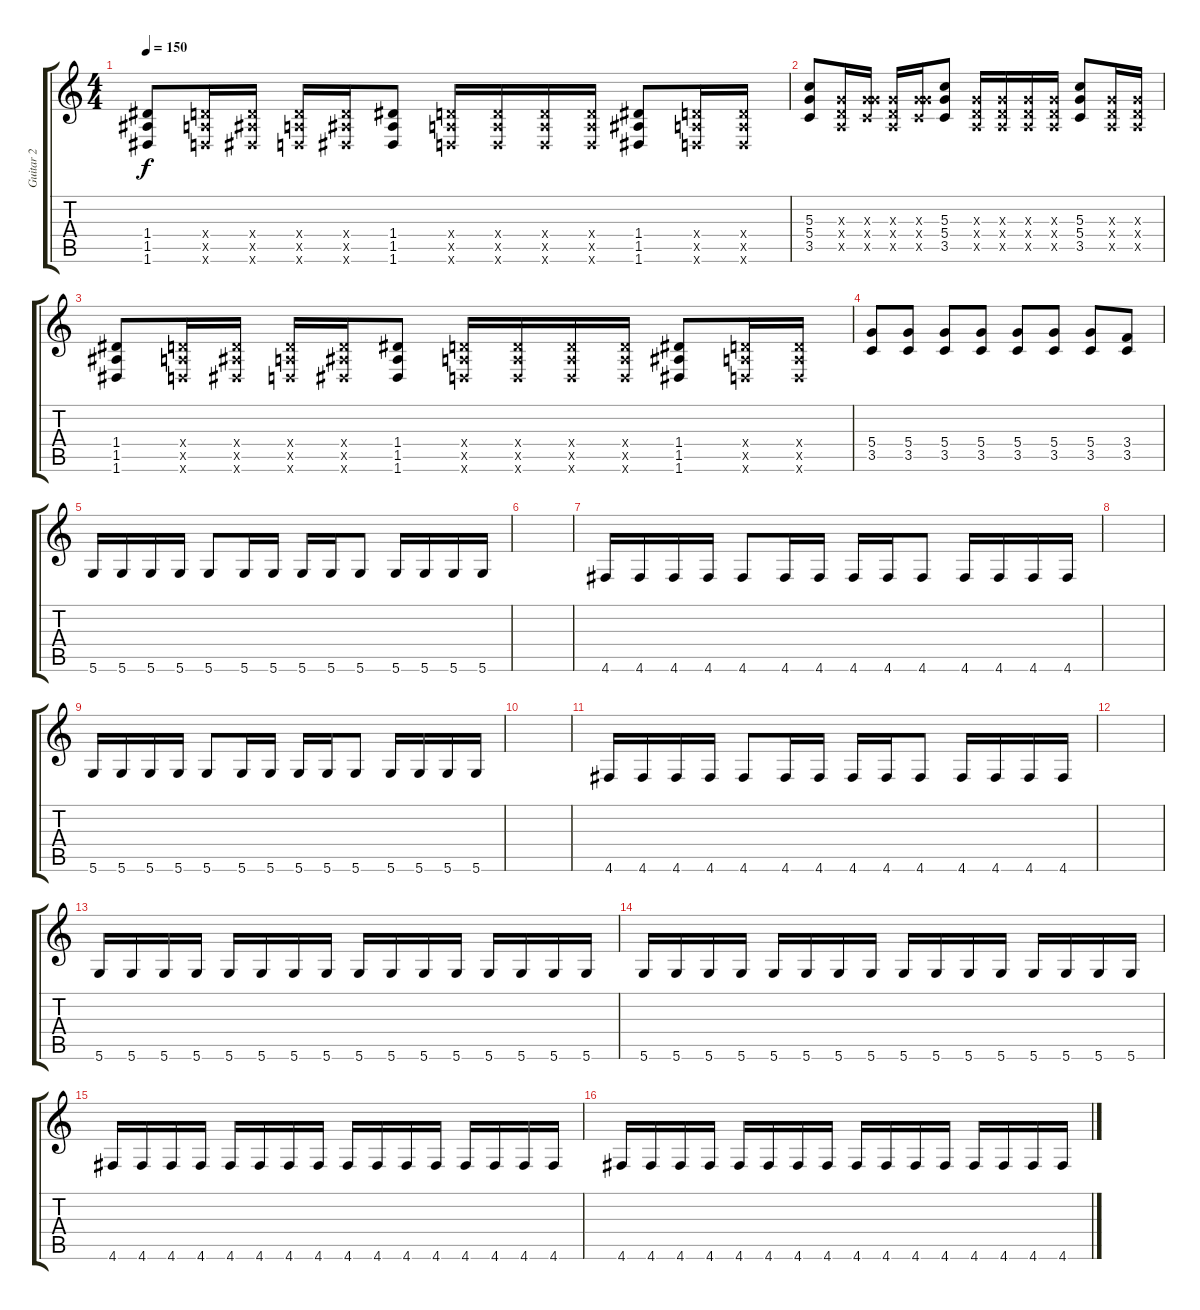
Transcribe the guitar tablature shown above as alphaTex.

\track ("Guitar 2" "Guitar 2") {instrument distortionguitar}
\staff {score tabs}
\tuning (E4 B3 G3 D3 A2 D2) {hide}
\ts (4 4)
\tempo 150
\clef g2
\ks c
(1.4 1.5 1.6).8{dy f} (0.4{x} 0.5{x} 0.6{x}).16 (0.4{x} 1.5{x} 1.6{x}).16 (0.4{x} 0.5{x} 0.6{x}).16 (0.4{x} 1.5{x} 1.6{x}).16 (1.4 1.5 1.6).8 (0.4{x} 0.5{x} 0.6{x}).16 (0.4{x} 0.5{x} 0.6{x}).16 (0.4{x} 0.5{x} 0.6{x}).16 (0.4{x} 0.5{x} 0.6{x}).16 (1.4 1.5 1.6).8 (0.4{x} 0.5{x} 0.6{x}).16 (0.4{x} 0.5{x} 0.6{x}).16 |
(5.3 5.4 3.5).8 (0.3{x} 0.4{x} 0.5{x}).16 (0.3{x} 5.4{x} 3.5{x}).16 (0.3{x} 0.4{x} 0.5{x}).16 (0.3{x} 5.4{x} 3.5{x}).16 (5.3 5.4 3.5).8 (0.3{x} 0.4{x} 0.5{x}).16 (0.3{x} 0.4{x} 0.5{x}).16 (0.3{x} 0.4{x} 0.5{x}).16 (0.3{x} 0.4{x} 0.5{x}).16 (5.3 5.4 3.5).8 (0.3{x} 0.4{x} 0.5{x}).16 (0.3{x} 0.4{x} 0.5{x}).16 |
(1.4 1.5 1.6).8 (0.4{x} 0.5{x} 0.6{x}).16 (0.4{x} 1.5{x} 1.6{x}).16 (0.4{x} 0.5{x} 0.6{x}).16 (0.4{x} 1.5{x} 1.6{x}).16 (1.4 1.5 1.6).8 (0.4{x} 0.5{x} 0.6{x}).16 (0.4{x} 0.5{x} 0.6{x}).16 (0.4{x} 0.5{x} 0.6{x}).16 (0.4{x} 0.5{x} 0.6{x}).16 (1.4 1.5 1.6).8 (0.4{x} 0.5{x} 0.6{x}).16 (0.4{x} 0.5{x} 0.6{x}).16 |
(5.4 3.5).8 (5.4 3.5).8 (5.4 3.5).8 (5.4 3.5).8 (5.4 3.5).8 (5.4 3.5).8 (5.4 3.5).8 (3.4 3.5).8 |
5.6.16 5.6.16 5.6.16 5.6.16 5.6.8 5.6.16 5.6.16 5.6.16 5.6.16 5.6.8 5.6.16 5.6.16 5.6.16 5.6.16 |
|
4.6.16 4.6.16 4.6.16 4.6.16 4.6.8 4.6.16 4.6.16 4.6.16 4.6.16 4.6.8 4.6.16 4.6.16 4.6.16 4.6.16 |
|
5.6.16 5.6.16 5.6.16 5.6.16 5.6.8 5.6.16 5.6.16 5.6.16 5.6.16 5.6.8 5.6.16 5.6.16 5.6.16 5.6.16 |
|
4.6.16 4.6.16 4.6.16 4.6.16 4.6.8 4.6.16 4.6.16 4.6.16 4.6.16 4.6.8 4.6.16 4.6.16 4.6.16 4.6.16 |
|
5.6.16 5.6.16 5.6.16 5.6.16 5.6.16 5.6.16 5.6.16 5.6.16 5.6.16 5.6.16 5.6.16 5.6.16 5.6.16 5.6.16 5.6.16 5.6.16 |
5.6.16 5.6.16 5.6.16 5.6.16 5.6.16 5.6.16 5.6.16 5.6.16 5.6.16 5.6.16 5.6.16 5.6.16 5.6.16 5.6.16 5.6.16 5.6.16 |
4.6.16 4.6.16 4.6.16 4.6.16 4.6.16 4.6.16 4.6.16 4.6.16 4.6.16 4.6.16 4.6.16 4.6.16 4.6.16 4.6.16 4.6.16 4.6.16 |
4.6.16 4.6.16 4.6.16 4.6.16 4.6.16 4.6.16 4.6.16 4.6.16 4.6.16 4.6.16 4.6.16 4.6.16 4.6.16 4.6.16 4.6.16 4.6.16
